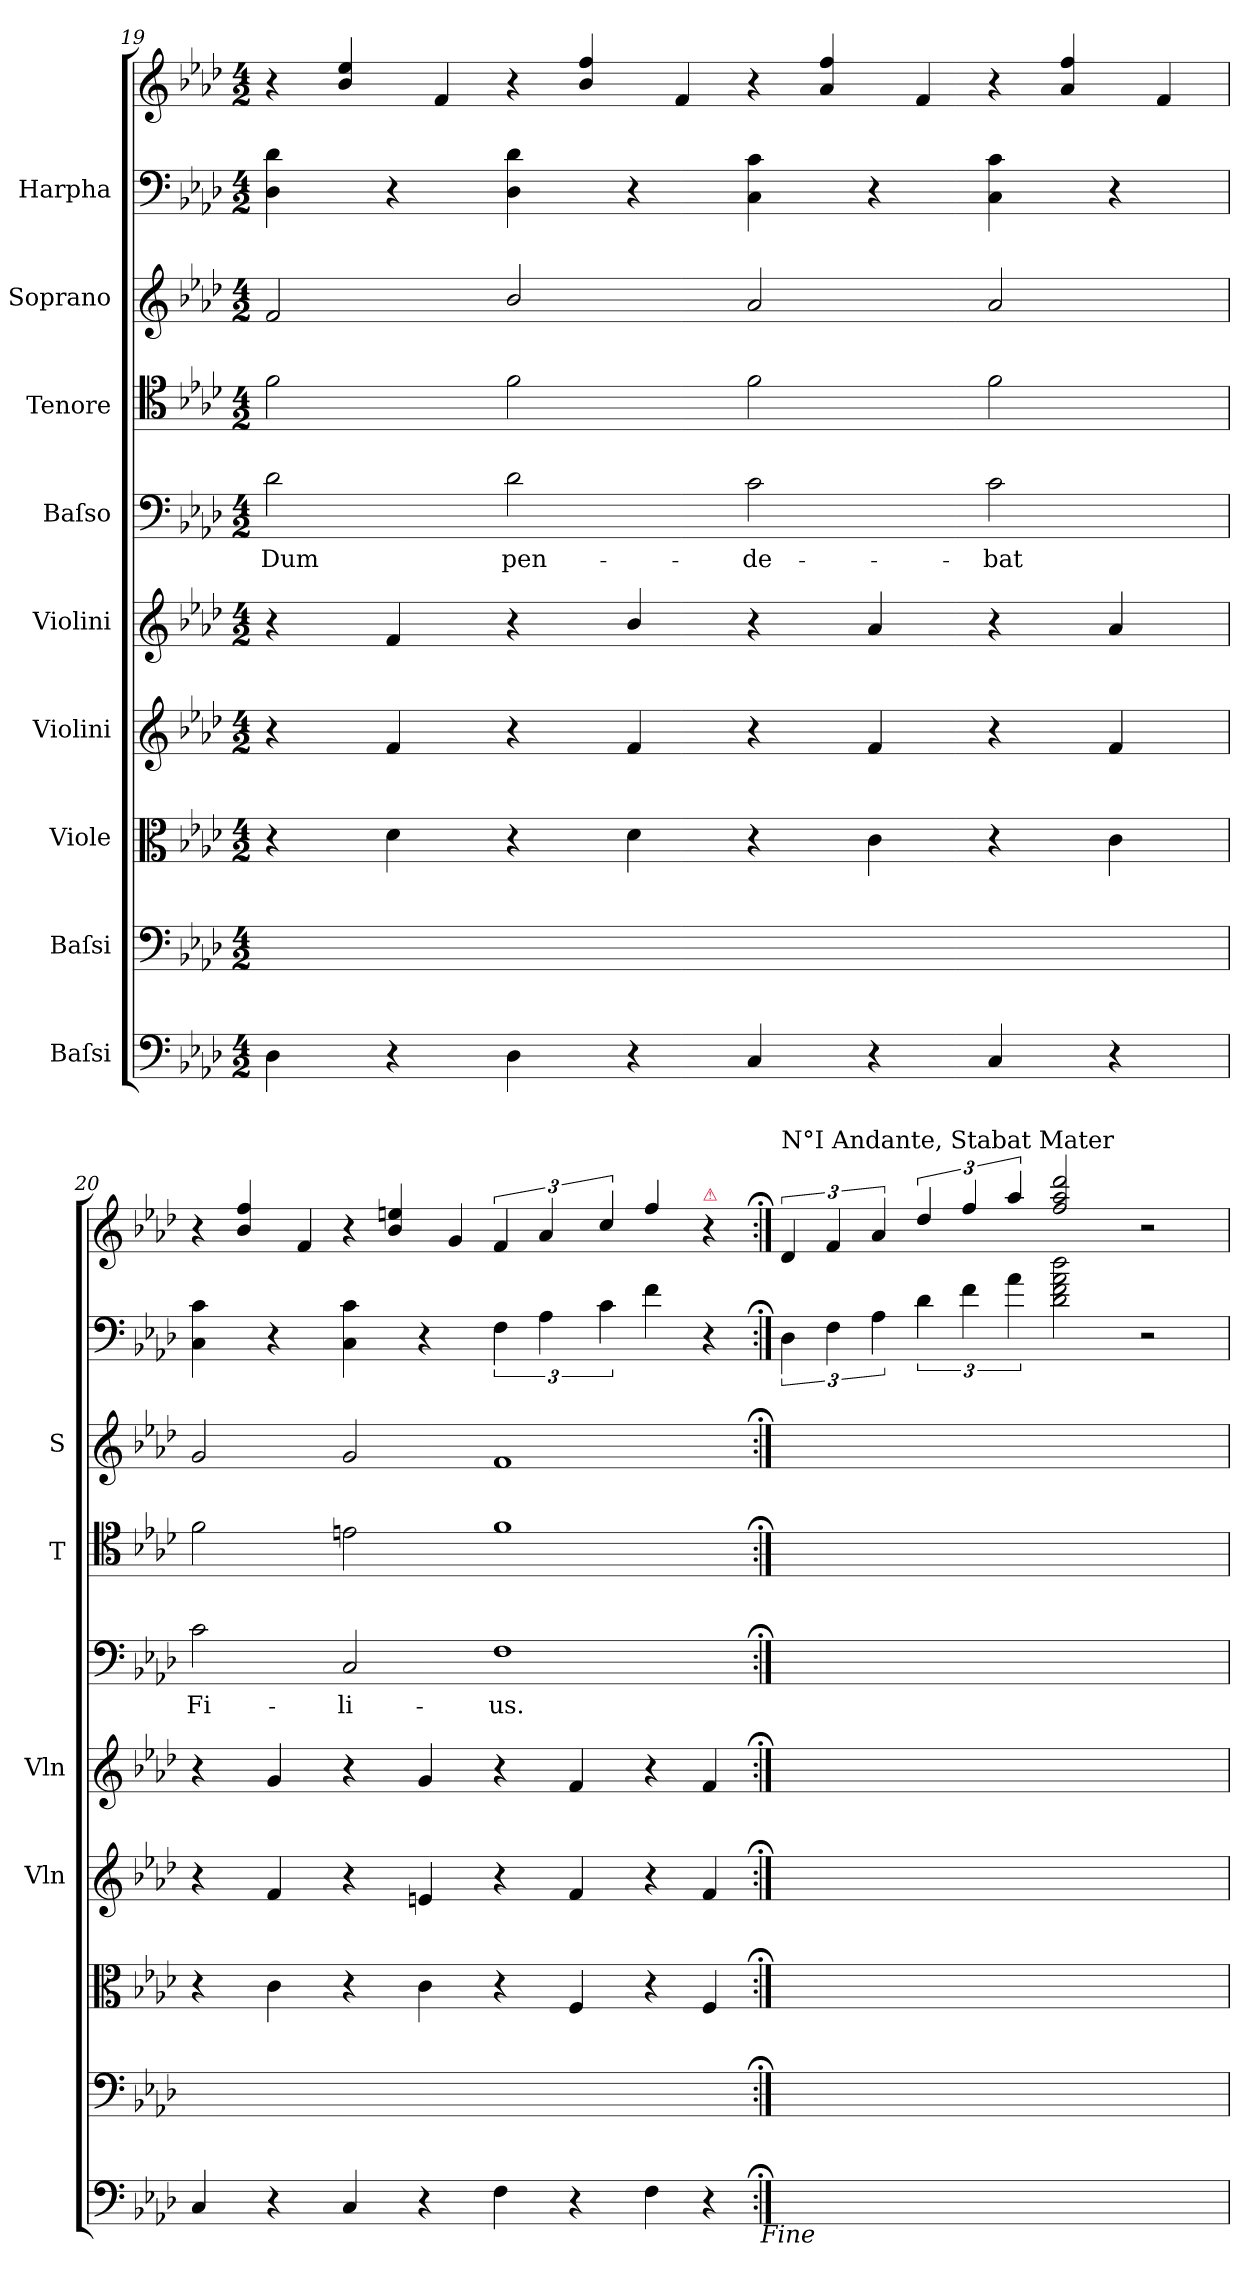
**kern	**kern	**kern	**kern	**kern	**kern	**text	**kern	**kern	**kern	**kern
*part9	*part8	*part7	*part6	*part5	*part4	*part4	*part3	*part2	*part1	*part1
*staff10	*staff9	*staff8	*staff7	*staff6	*staff5	*staff5	*staff4	*staff3	*staff2	*staff1
*I"Baſsi	*I"Baſsi	*I"Viole	*I"Violini	*I"Violini	*I"Baſso	*	*I"Tenore	*I"Soprano	*I"Harpha	*
*	*	*	*I'Vln	*I'Vln	*	*	*I'T	*I'S	*	*
*clefF4	*clefF4	*clefC3	*clefG2	*clefG2	*clefF4	*	*clefC4	*clefG2	*clefF4	*clefG2
*k[b-e-a-d-]	*k[b-e-a-d-]	*k[b-e-a-d-]	*k[b-e-a-d-]	*k[b-e-a-d-]	*k[b-e-a-d-]	*	*k[b-e-a-d-]	*k[b-e-a-d-]	*k[b-e-a-d-]	*k[b-e-a-d-]
*f:	*f:	*f:	*f:	*f:	*f:	*	*f:	*f:	*f:	*f:
*M4/2	*M4/2	*M4/2	*M4/2	*M4/2	*M4/2	*	*M4/2	*M4/2	*M4/2	*M4/2
*	*	*	*	*	*	*	*	*	*	*Xtuplet
=19	=19	=19	=19	=19	=19	=19	=19	=19	=19	=19
4D-\	4D-\yy	4r	4r	4r	2d-\	Dum	2f\	2f/	4D-\ 4d-\	6r
.	.	.	.	.	.	.	.	.	.	6b-/ 6ee-/
4r	4ryy	4d-\	4f/	4f/	.	.	.	.	4r	.
.	.	.	.	.	.	.	.	.	.	6f/
4D-\	4D-\yy	4r	4r	4r	2d-\	pen-	2f\	2b-/	4D-\ 4d-\	6r
.	.	.	.	.	.	.	.	.	.	6b-/ 6ff/
4r	4ryy	4d-\	4f/	4b-/	.	.	.	.	4r	.
.	.	.	.	.	.	.	.	.	.	6f/
4C/	4C/yy	4r	4r	4r	2c\	-de-	2f\	2a-/	4C\ 4c\	6r
.	.	.	.	.	.	.	.	.	.	6a-/ 6ff/
4r	4ryy	4c\	4f/	4a-/	.	.	.	.	4r	.
.	.	.	.	.	.	.	.	.	.	6f/
4C/	4C/yy	4r	4r	4r	2c\	-bat	2f\	2a-/	4C\ 4c\	6r
.	.	.	.	.	.	.	.	.	.	6a-/ 6ff/
4r	4ryy	4c\	4f/	4a-/	.	.	.	.	4r	.
.	.	.	.	.	.	.	.	.	.	6f/
=20	=20	=20	=20	=20	=20	=20	=20	=20	=20	=20
4C/	4C/yy	4r	4r	4r	2c\	Fi-	2f\	2g/	4C\ 4c\	6r
.	.	.	.	.	.	.	.	.	.	6b-/ 6ff/
4r	4ryy	4c\	4f/	4g/	.	.	.	.	4r	.
.	.	.	.	.	.	.	.	.	.	6f/
4C/	4C/yy	4r	4r	4r	2C/	-li-	2en\	2g/	4C\ 4c\	6r
.	.	.	.	.	.	.	.	.	.	6b-/ 6een/
4r	4ryy	4c\	4en/	4g/	.	.	.	.	4r	.
.	.	.	.	.	.	.	.	.	.	6g/
*	*	*	*	*	*	*	*	*	*	*tuplet
4F\	4F\yy	4r	4r	4r	1F	-us.	1f	1f	6F\	6f/
.	.	.	.	.	.	.	.	.	6A-\	6a-/
4r	4ryy	4F/	4f/	4f/	.	.	.	.	.	.
.	.	.	.	.	.	.	.	.	6c\	6cc/
4F\	4F\yy	4r	4r	4r	.	.	.	.	4f\	4ff/
!	!	!	!	!	!	!	!	!	!	!LO:TX:a:color=crimson:t=⚠
4r	4ryy	4F/	4f/	4f/	.	.	.	.	4r	4r
!LO:TX:b:i:t=Fine	!	!	!	!	!	!	!	!	!	!
=21:|!;	=21:|!;	=21:|!;	=21:|!;	=21:|!;	=21:|!;	=21:|!;	=21:|!;	=21:|!;	=21:|!;	=21:|!;
!	!	!	!	!	!	!	!	!	!	!LO:TX:a:t=N°I Andante, Stabat Mater
0ryy	0ryy	0ryy	0ryy	0ryy	0ryy	.	0ryy	0ryy	6D-\	6d-/
.	.	.	.	.	.	.	.	.	6F\	6f/
.	.	.	.	.	.	.	.	.	6A-\	6a-/
.	.	.	.	.	.	.	.	.	6d-\	6dd-/
.	.	.	.	.	.	.	.	.	6f\	6ff/
.	.	.	.	.	.	.	.	.	6a-\	6aa-/
.	.	.	.	.	.	.	.	.	2d-\ 2f\ 2a-\ 2dd-\	2ff/ 2aa-/ 2ddd-/
.	.	.	.	.	.	.	.	.	2r	2r
=	=	=	=	=	=	=	=	=	=	=
*-	*-	*-	*-	*-	*-	*-	*-	*-	*-	*-
